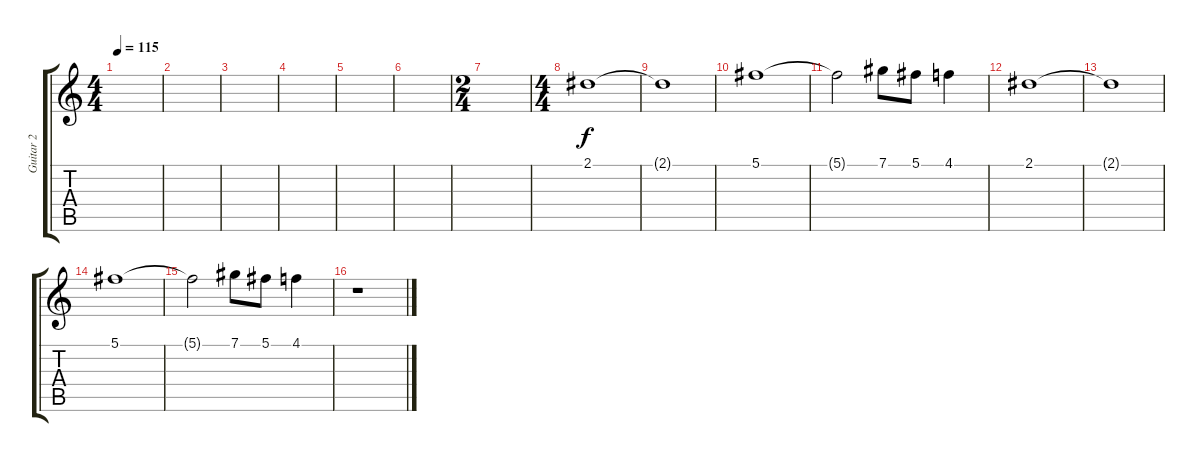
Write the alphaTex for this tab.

\track ("Guitar 2" "Guitar 2") {instrument distortionguitar}
\staff {score tabs}
\tuning (Db4 Ab3 E3 B2 Gb2 Db2) {hide}
\ts (4 4)
\tempo 115
\clef g2
\ks c
|
|
|
|
|
|
\ts (2 4)
|
\ts (4 4)
2.1.1 |
2.1{t}.1 |
5.1.1 |
5.1{t}.2 7.1.8 5.1.8 4.1.4 |
2.1.1 |
2.1{t}.1 |
5.1.1 |
5.1{t}.2 7.1.8 5.1.8 4.1.4 |
r.1
